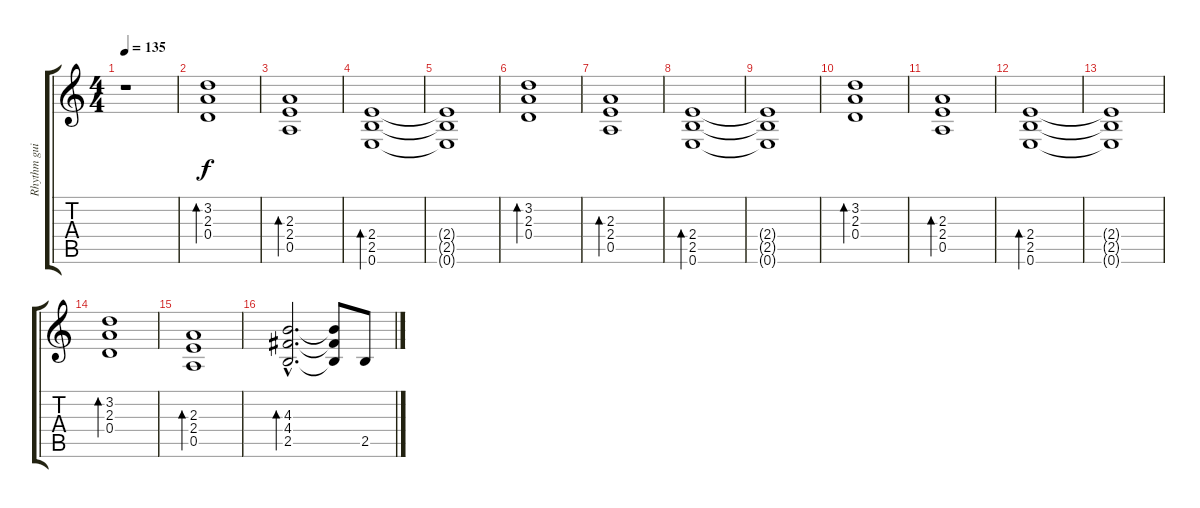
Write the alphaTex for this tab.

\track ("Rhythm guitar 2" "Rhythm gui") {instrument distortionguitar}
\staff {score tabs}
\tuning (E4 B3 G3 D3 A2 E2) {hide}
\ts (4 4)
\tempo 135
\clef g2
\ks c
r.1{dy f instrument distortionguitar} |
(3.2 2.3 0.4).1{bd 240} |
(2.3 2.4 0.5).1{bd 240} |
(2.4 2.5 0.6).1{bd 240} |
(2.4{t} 2.5{t} 0.6{t}).1 |
(3.2 2.3 0.4).1{bd 240} |
(2.3 2.4 0.5).1{bd 240} |
(2.4 2.5 0.6).1{bd 240} |
(2.4{t} 2.5{t} 0.6{t}).1 |
(3.2 2.3 0.4).1{bd 240} |
(2.3 2.4 0.5).1{bd 240} |
(2.4 2.5 0.6).1{bd 240} |
(2.4{t} 2.5{t} 0.6{t}).1 |
(3.2 2.3 0.4).1{bd 240} |
(2.3 2.4 0.5).1{bd 240} |
(4.3{hac} 4.4{hac} 2.5{hac}).2{d bd 240} (4.3{t} 4.4{t} 2.5{t}).8 2.5.8
